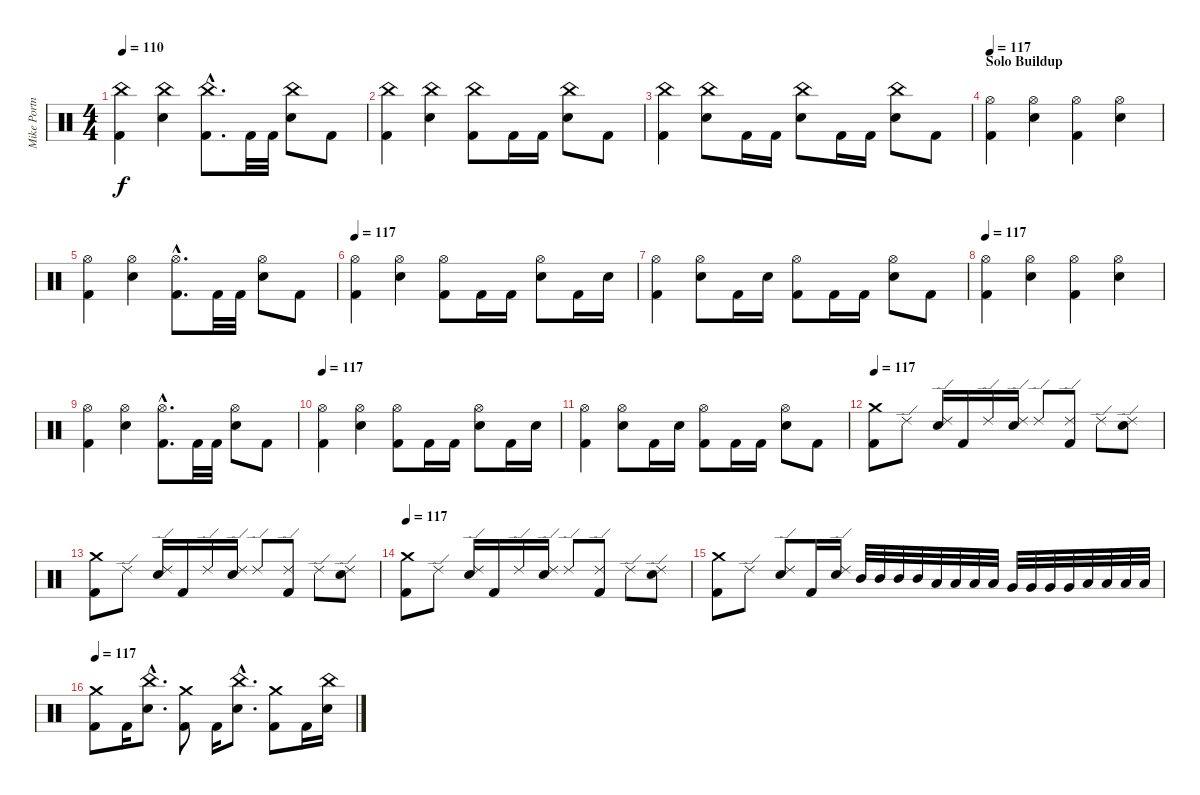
\track ("Mike Portnoy" "Mike Portn") {instrument percussion}
\staff {score}
\articulation defaults
\ts (4 4)
\tempo 110
\clef neutral
\ks c
("China (hit)" "Kick (hit) 2").4{dy f} ("China (hit)" "Snare (hit) 2").4 ("China (hit)"{hac} "Kick (hit) 2"{hac}).8{d} "Kick (hit) 2".32 "Kick (hit) 2".32 ("China (hit)" "Snare (hit) 2").8 "Kick (hit) 2".8 |
("China (hit)" "Kick (hit) 2").4 ("China (hit)" "Snare (hit) 2").4 ("China (hit)" "Kick (hit) 2").8 "Kick (hit) 2".16 "Kick (hit) 2".16 ("China (hit)" "Snare (hit) 2").8 "Kick (hit) 2".8 |
("China (hit)" "Kick (hit) 2").4 ("China (hit)" "Snare (hit) 2").8 "Kick (hit) 2".16 "Kick (hit) 2".16 ("China (hit)" "Snare (hit) 2").8 "Kick (hit) 2".16 "Kick (hit) 2".16 ("China (hit)" "Snare (hit) 2").8 "Kick (hit) 2".8 |
\section ("" "Solo Buildup")
\tempo 117
("Hi-Hat (open)" "Kick (hit) 2").4 ("Hi-Hat (open)" "Snare (hit) 2").4 ("Hi-Hat (open)" "Kick (hit) 2").4 ("Hi-Hat (open)" "Snare (hit) 2").4 |
("Hi-Hat (open)" "Kick (hit) 2").4 ("Hi-Hat (open)" "Snare (hit) 2").4 ("Hi-Hat (open)"{hac} "Kick (hit) 2"{hac}).8{d} "Kick (hit) 2".32 "Kick (hit) 2".32 ("Hi-Hat (open)" "Snare (hit) 2").8 "Kick (hit) 2".8 |
\tempo 117
("Hi-Hat (open)" "Kick (hit) 2").4 ("Hi-Hat (open)" "Snare (hit) 2").4 ("Hi-Hat (open)" "Kick (hit) 2").8 "Kick (hit) 2".16 "Kick (hit) 2".16 ("Hi-Hat (open)" "Snare (hit) 2").8 "Kick (hit) 2".16 "Snare (hit) 2".16 |
("Hi-Hat (open)" "Kick (hit) 2").4 ("Hi-Hat (open)" "Snare (hit) 2").8 "Kick (hit) 2".16 "Snare (hit) 2".16 ("Hi-Hat (open)" "Kick (hit) 2").8 "Kick (hit) 2".16 "Kick (hit) 2".16 ("Hi-Hat (open)" "Snare (hit) 2").8 "Kick (hit) 2".8 |
\tempo 117
("Hi-Hat (open)" "Kick (hit) 2").4 ("Hi-Hat (open)" "Snare (hit) 2").4 ("Hi-Hat (open)" "Kick (hit) 2").4 ("Hi-Hat (open)" "Snare (hit) 2").4 |
("Hi-Hat (open)" "Kick (hit) 2").4 ("Hi-Hat (open)" "Snare (hit) 2").4 ("Hi-Hat (open)"{hac} "Kick (hit) 2"{hac}).8{d} "Kick (hit) 2".32 "Kick (hit) 2".32 ("Hi-Hat (open)" "Snare (hit) 2").8 "Kick (hit) 2".8 |
\tempo 117
("Hi-Hat (open)" "Kick (hit) 2").4 ("Hi-Hat (open)" "Snare (hit) 2").4 ("Hi-Hat (open)" "Kick (hit) 2").8 "Kick (hit) 2".16 "Kick (hit) 2".16 ("Hi-Hat (open)" "Snare (hit) 2").8 "Kick (hit) 2".16 "Snare (hit) 2".16 |
("Hi-Hat (open)" "Kick (hit) 2").4 ("Hi-Hat (open)" "Snare (hit) 2").8 "Kick (hit) 2".16 "Snare (hit) 2".16 ("Hi-Hat (open)" "Kick (hit) 2").8 "Kick (hit) 2".16 "Kick (hit) 2".16 ("Hi-Hat (open)" "Snare (hit) 2").8 "Kick (hit) 2".8 |
\tempo 117
("Crash medium (hit)" "Kick (hit) 2").8 "Ride (edge) 2".8 ("Ride (edge) 2" "Snare (hit) 2").16 "Kick (hit) 2".16 "Ride (edge) 2".16 ("Ride (edge) 2" "Snare (hit) 2").16 "Ride (edge) 2".8 ("Ride (edge) 2" "Kick (hit) 2").8 "Ride (edge) 2".8 ("Ride (edge) 2" "Snare (hit) 2").8 |
("Crash medium (hit)" "Kick (hit) 2").8 "Ride (edge) 2".8 ("Ride (edge) 2" "Snare (hit) 2").16 "Kick (hit) 2".16 "Ride (edge) 2".16 ("Ride (edge) 2" "Snare (hit) 2").16 "Ride (edge) 2".8 ("Ride (edge) 2" "Kick (hit) 2").8 "Ride (edge) 2".8 ("Ride (edge) 2" "Snare (hit) 2").8 |
\tempo 117
("Crash medium (hit)" "Kick (hit) 2").8 "Ride (edge) 2".8 ("Ride (edge) 2" "Snare (hit) 2").16 "Kick (hit) 2".16 "Ride (edge) 2".16 ("Ride (edge) 2" "Snare (hit) 2").16 "Ride (edge) 2".8 ("Ride (edge) 2" "Kick (hit) 2").8 "Ride (edge) 2".8 ("Ride (edge) 2" "Snare (hit) 2").8 |
("Crash medium (hit)" "Kick (hit) 2").8 "Ride (edge) 2".8 ("Ride (edge) 2" "Snare (hit) 2").8 "Kick (hit) 2".16 ("Ride (edge) 2" "Snare (hit) 2").16 "Mid Tom (hit)".32 "Mid Tom (hit)".32 "Mid Tom (hit)".32 "Mid Tom (hit)".32 "Low Tom (hit)".32 "Low Tom (hit)".32 "Low Tom (hit)".32 "Low Tom (hit)".32 "Very Low Tom (hit)".32 "Very Low Tom (hit)".32 "Very Low Tom (hit)".32 "Very Low Tom (hit)".32 "Low Floor Tom (hit)".32 "Low Floor Tom (hit)".32 "Low Floor Tom (hit)".32 "Low Floor Tom (hit)".32 |
\tempo 117
("Crash medium (hit)" "Kick (hit) 2").8 "Kick (hit) 2".16 ("China (hit)"{hac} "Snare (hit) 2"{hac}).8{d} ("Crash medium (hit)" "Kick (hit) 2").8 "Kick (hit) 2".16 ("China (hit)"{hac} "Snare (hit) 2"{hac}).8{d} ("Crash medium (hit)" "Kick (hit) 2").8 "Kick (hit) 2".16 ("China (hit)" "Snare (hit) 2").16
